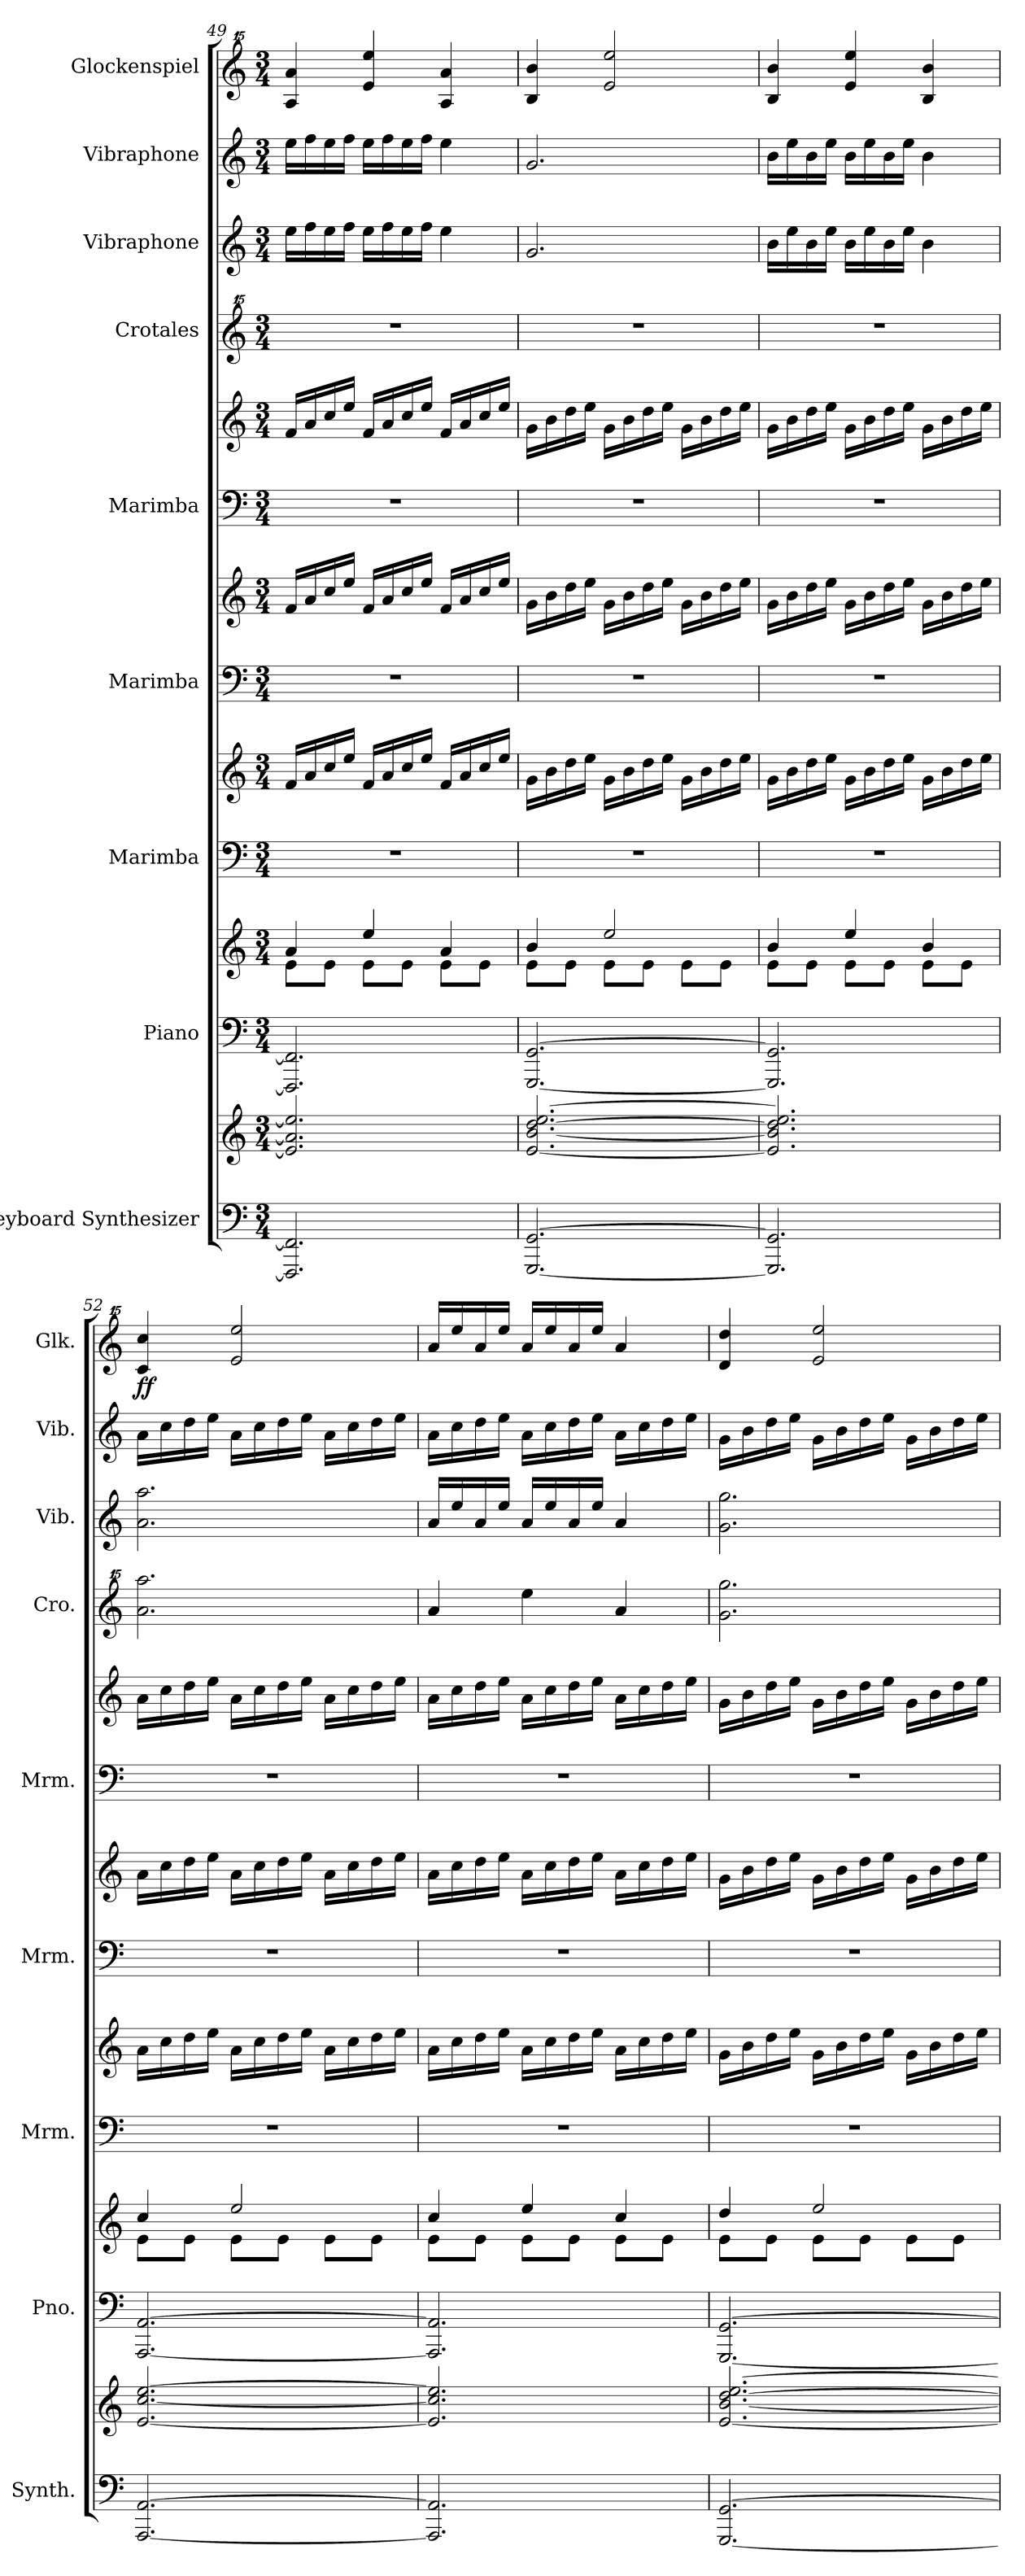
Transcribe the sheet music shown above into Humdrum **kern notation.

**kern	**kern	**kern	**kern	**kern	**kern	**kern	**kern	**kern	**kern	**kern	**kern	**kern	**kern	**dynam
*part9	*part9	*part8	*part8	*part7	*part7	*part6	*part6	*part5	*part5	*part4	*part3	*part2	*part1	*part1
*staff14	*staff13	*staff12	*staff11	*staff10	*staff9	*staff8	*staff7	*staff6	*staff5	*staff4	*staff3	*staff2	*staff1	*staff1
*I"Keyboard Synthesizer	*	*I"Piano	*	*I"Marimba	*	*I"Marimba	*	*I"Marimba	*	*I"Crotales	*I"Vibraphone	*I"Vibraphone	*I"Glockenspiel	*
*I'Synth.	*	*I'Pno.	*	*I'Mrm.	*	*I'Mrm.	*	*I'Mrm.	*	*I'Cro.	*I'Vib.	*I'Vib.	*I'Glk.	*
*clefF4	*clefG2	*clefF4	*clefG2	*clefF4	*clefG2	*clefF4	*clefG2	*clefF4	*clefG2	*clefG^^2	*clefG2	*clefG2	*clefG^^2	*
*k[]	*k[]	*k[]	*k[]	*k[]	*k[]	*k[]	*k[]	*k[]	*k[]	*k[]	*k[]	*k[]	*k[]	*
*C:	*C:	*C:	*C:	*C:	*C:	*C:	*C:	*C:	*C:	*C:	*C:	*C:	*C:	*
*M3/4	*M3/4	*M3/4	*M3/4	*M3/4	*M3/4	*M3/4	*M3/4	*M3/4	*M3/4	*M3/4	*M3/4	*M3/4	*M3/4	*
=49	=49	=49	=49	=49	=49	=49	=49	=49	=49	=49	=49	=49	=49	=49
*	*	*	*^	*	*	*	*	*	*	*	*	*	*	*
2.FFF/] 2.FF/]	2.e/] 2.a/] 2.ee/]	2.FFF/] 2.FF/]	8e\L	4a/	2.r	16f/LL	2.r	16f/LL	2.r	16f/LL	2.r	16ee\LL	16ee\LL	4aa/ 4aaa/	.
.	.	.	.	.	.	16a/	.	16a/	.	16a/	.	16ff\	16ff\	.	.
.	.	.	8e\J	.	.	16cc/	.	16cc/	.	16cc/	.	16ee\	16ee\	.	.
.	.	.	.	.	.	16ee/JJ	.	16ee/JJ	.	16ee/JJ	.	16ff\JJ	16ff\JJ	.	.
.	.	.	8e\L	4ee/	.	16f/LL	.	16f/LL	.	16f/LL	.	16ee\LL	16ee\LL	4eee/ 4eeee/	.
.	.	.	.	.	.	16a/	.	16a/	.	16a/	.	16ff\	16ff\	.	.
.	.	.	8e\J	.	.	16cc/	.	16cc/	.	16cc/	.	16ee\	16ee\	.	.
.	.	.	.	.	.	16ee/JJ	.	16ee/JJ	.	16ee/JJ	.	16ff\JJ	16ff\JJ	.	.
.	.	.	8e\L	4a/	.	16f/LL	.	16f/LL	.	16f/LL	.	4ee\	4ee\	4aa/ 4aaa/	.
.	.	.	.	.	.	16a/	.	16a/	.	16a/	.	.	.	.	.
.	.	.	8e\J	.	.	16cc/	.	16cc/	.	16cc/	.	.	.	.	.
.	.	.	.	.	.	16ee/JJ	.	16ee/JJ	.	16ee/JJ	.	.	.	.	.
!!LO:PB:g=z
=50	=50	=50	=50	=50	=50	=50	=50	=50	=50	=50	=50	=50	=50	=50	=50
[2.GGG/ [2.GG/	[2.e/ [2.b/ [2.dd/ [2.ee/	[2.GGG/ [2.GG/	8e\L	4b/	2.r	16g\LL	2.r	16g\LL	2.r	16g\LL	2.r	2.g/	2.g/	4bb/ 4bbb/	.
.	.	.	.	.	.	16b\	.	16b\	.	16b\	.	.	.	.	.
.	.	.	8e\J	.	.	16dd\	.	16dd\	.	16dd\	.	.	.	.	.
.	.	.	.	.	.	16ee\JJ	.	16ee\JJ	.	16ee\JJ	.	.	.	.	.
.	.	.	8e\L	2ee/	.	16g\LL	.	16g\LL	.	16g\LL	.	.	.	2eee/ 2eeee/	.
.	.	.	.	.	.	16b\	.	16b\	.	16b\	.	.	.	.	.
.	.	.	8e\J	.	.	16dd\	.	16dd\	.	16dd\	.	.	.	.	.
.	.	.	.	.	.	16ee\JJ	.	16ee\JJ	.	16ee\JJ	.	.	.	.	.
.	.	.	8e\L	.	.	16g\LL	.	16g\LL	.	16g\LL	.	.	.	.	.
.	.	.	.	.	.	16b\	.	16b\	.	16b\	.	.	.	.	.
.	.	.	8e\J	.	.	16dd\	.	16dd\	.	16dd\	.	.	.	.	.
.	.	.	.	.	.	16ee\JJ	.	16ee\JJ	.	16ee\JJ	.	.	.	.	.
=51	=51	=51	=51	=51	=51	=51	=51	=51	=51	=51	=51	=51	=51	=51	=51
2.GGG/] 2.GG/]	2.e/] 2.b/] 2.dd/] 2.ee/]	2.GGG/] 2.GG/]	8e\L	4b/	2.r	16g\LL	2.r	16g\LL	2.r	16g\LL	2.r	16b\LL	16b\LL	4bb/ 4bbb/	.
.	.	.	.	.	.	16b\	.	16b\	.	16b\	.	16ee\	16ee\	.	.
.	.	.	8e\J	.	.	16dd\	.	16dd\	.	16dd\	.	16b\	16b\	.	.
.	.	.	.	.	.	16ee\JJ	.	16ee\JJ	.	16ee\JJ	.	16ee\JJ	16ee\JJ	.	.
.	.	.	8e\L	4ee/	.	16g\LL	.	16g\LL	.	16g\LL	.	16b\LL	16b\LL	4eee/ 4eeee/	.
.	.	.	.	.	.	16b\	.	16b\	.	16b\	.	16ee\	16ee\	.	.
.	.	.	8e\J	.	.	16dd\	.	16dd\	.	16dd\	.	16b\	16b\	.	.
.	.	.	.	.	.	16ee\JJ	.	16ee\JJ	.	16ee\JJ	.	16ee\JJ	16ee\JJ	.	.
.	.	.	8e\L	4b/	.	16g\LL	.	16g\LL	.	16g\LL	.	4b\	4b\	4bb/ 4bbb/	.
.	.	.	.	.	.	16b\	.	16b\	.	16b\	.	.	.	.	.
.	.	.	8e\J	.	.	16dd\	.	16dd\	.	16dd\	.	.	.	.	.
.	.	.	.	.	.	16ee\JJ	.	16ee\JJ	.	16ee\JJ	.	.	.	.	.
=52	=52	=52	=52	=52	=52	=52	=52	=52	=52	=52	=52	=52	=52	=52	=52
!	!	!	!	!	!	!	!	!	!	!	!	!	!	!	!LO:DY:b
[2.AAA/ [2.AA/	[2.e/ [2.cc/ [2.ee/	[2.AAA/ [2.AA/	8e\L	4cc/	2.r	16a\LL	2.r	16a\LL	2.r	16a\LL	2.aaa\ 2.aaaa\	2.a\ 2.aa\	16a\LL	4ccc/ 4cccc/	ff
.	.	.	.	.	.	16cc\	.	16cc\	.	16cc\	.	.	16cc\	.	.
.	.	.	8e\J	.	.	16dd\	.	16dd\	.	16dd\	.	.	16dd\	.	.
.	.	.	.	.	.	16ee\JJ	.	16ee\JJ	.	16ee\JJ	.	.	16ee\JJ	.	.
.	.	.	8e\L	2ee/	.	16a\LL	.	16a\LL	.	16a\LL	.	.	16a\LL	2eee/ 2eeee/	.
.	.	.	.	.	.	16cc\	.	16cc\	.	16cc\	.	.	16cc\	.	.
.	.	.	8e\J	.	.	16dd\	.	16dd\	.	16dd\	.	.	16dd\	.	.
.	.	.	.	.	.	16ee\JJ	.	16ee\JJ	.	16ee\JJ	.	.	16ee\JJ	.	.
.	.	.	8e\L	.	.	16a\LL	.	16a\LL	.	16a\LL	.	.	16a\LL	.	.
.	.	.	.	.	.	16cc\	.	16cc\	.	16cc\	.	.	16cc\	.	.
.	.	.	8e\J	.	.	16dd\	.	16dd\	.	16dd\	.	.	16dd\	.	.
.	.	.	.	.	.	16ee\JJ	.	16ee\JJ	.	16ee\JJ	.	.	16ee\JJ	.	.
!!LO:PB:g=z
=53	=53	=53	=53	=53	=53	=53	=53	=53	=53	=53	=53	=53	=53	=53	=53
2.AAA/] 2.AA/]	2.e/] 2.cc/] 2.ee/]	2.AAA/] 2.AA/]	8e\L	4cc/	2.r	16a\LL	2.r	16a\LL	2.r	16a\LL	4aaa/	16a/LL	16a\LL	16aaa/LL	.
.	.	.	.	.	.	16cc\	.	16cc\	.	16cc\	.	16ee/	16cc\	16eeee/	.
.	.	.	8e\J	.	.	16dd\	.	16dd\	.	16dd\	.	16a/	16dd\	16aaa/	.
.	.	.	.	.	.	16ee\JJ	.	16ee\JJ	.	16ee\JJ	.	16ee/JJ	16ee\JJ	16eeee/JJ	.
.	.	.	8e\L	4ee/	.	16a\LL	.	16a\LL	.	16a\LL	4eeee\	16a/LL	16a\LL	16aaa/LL	.
.	.	.	.	.	.	16cc\	.	16cc\	.	16cc\	.	16ee/	16cc\	16eeee/	.
.	.	.	8e\J	.	.	16dd\	.	16dd\	.	16dd\	.	16a/	16dd\	16aaa/	.
.	.	.	.	.	.	16ee\JJ	.	16ee\JJ	.	16ee\JJ	.	16ee/JJ	16ee\JJ	16eeee/JJ	.
.	.	.	8e\L	4cc/	.	16a\LL	.	16a\LL	.	16a\LL	4aaa/	4a/	16a\LL	4aaa/	.
.	.	.	.	.	.	16cc\	.	16cc\	.	16cc\	.	.	16cc\	.	.
.	.	.	8e\J	.	.	16dd\	.	16dd\	.	16dd\	.	.	16dd\	.	.
.	.	.	.	.	.	16ee\JJ	.	16ee\JJ	.	16ee\JJ	.	.	16ee\JJ	.	.
=54	=54	=54	=54	=54	=54	=54	=54	=54	=54	=54	=54	=54	=54	=54	=54
[2.GGG/ [2.GG/	[2.e/ [2.b/ [2.dd/ [2.ee/	[2.GGG/ [2.GG/	8e\L	4dd/	2.r	16g\LL	2.r	16g\LL	2.r	16g\LL	2.ggg\ 2.gggg\	2.g\ 2.gg\	16g\LL	4ddd/ 4dddd/	.
.	.	.	.	.	.	16b\	.	16b\	.	16b\	.	.	16b\	.	.
.	.	.	8e\J	.	.	16dd\	.	16dd\	.	16dd\	.	.	16dd\	.	.
.	.	.	.	.	.	16ee\JJ	.	16ee\JJ	.	16ee\JJ	.	.	16ee\JJ	.	.
.	.	.	8e\L	2ee/	.	16g\LL	.	16g\LL	.	16g\LL	.	.	16g\LL	2eee/ 2eeee/	.
.	.	.	.	.	.	16b\	.	16b\	.	16b\	.	.	16b\	.	.
.	.	.	8e\J	.	.	16dd\	.	16dd\	.	16dd\	.	.	16dd\	.	.
.	.	.	.	.	.	16ee\JJ	.	16ee\JJ	.	16ee\JJ	.	.	16ee\JJ	.	.
.	.	.	8e\L	.	.	16g\LL	.	16g\LL	.	16g\LL	.	.	16g\LL	.	.
.	.	.	.	.	.	16b\	.	16b\	.	16b\	.	.	16b\	.	.
.	.	.	8e\J	.	.	16dd\	.	16dd\	.	16dd\	.	.	16dd\	.	.
.	.	.	.	.	.	16ee\JJ	.	16ee\JJ	.	16ee\JJ	.	.	16ee\JJ	.	.
*	*	*	*v	*v	*	*	*	*	*	*	*	*	*	*	*
=	=	=	=	=	=	=	=	=	=	=	=	=	=	=
*-	*-	*-	*-	*-	*-	*-	*-	*-	*-	*-	*-	*-	*-	*-
